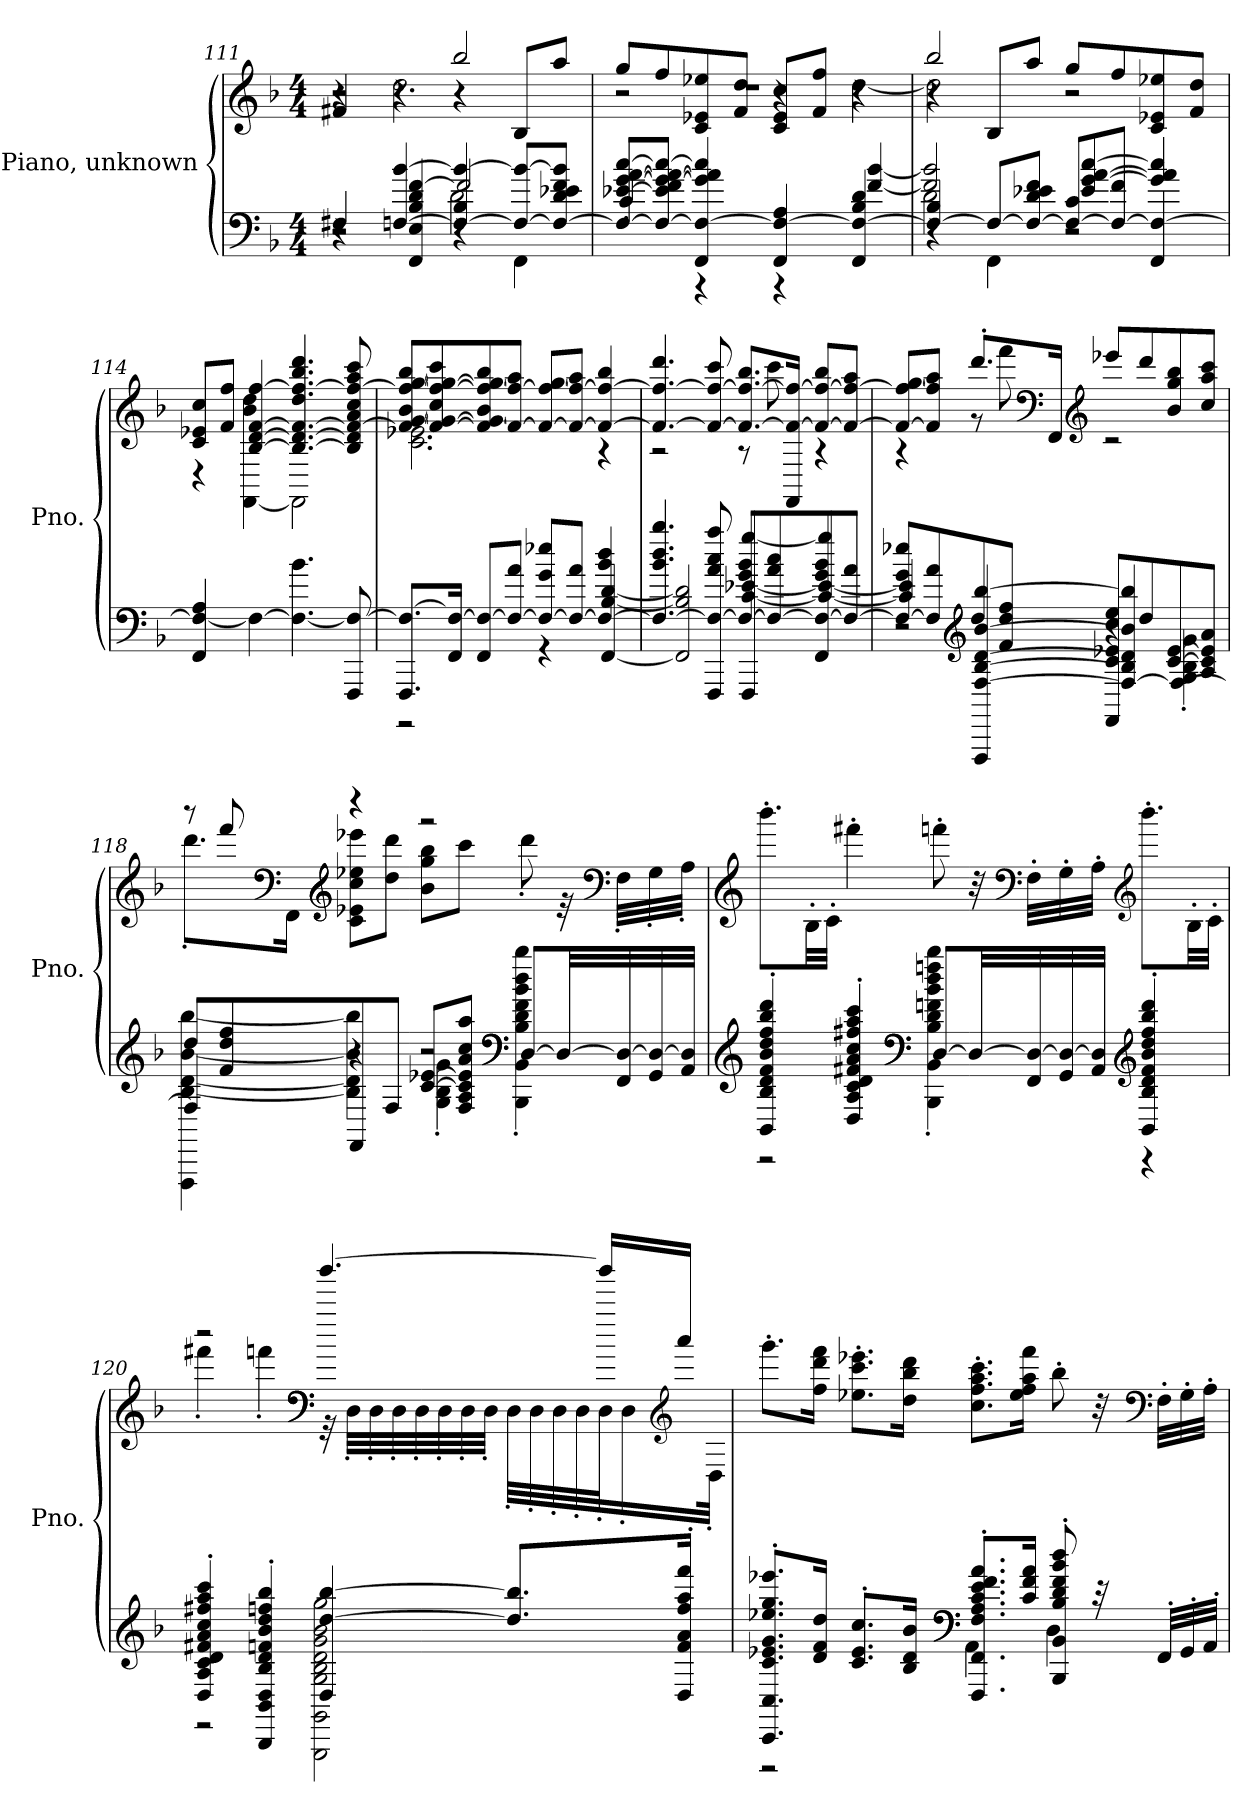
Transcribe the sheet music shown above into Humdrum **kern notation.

**kern	**kern
*part1	*part1
*staff2	*staff1
*I"Piano, unknown	*
*I'Pno.	*
*clefF4	*clefG2
*k[b-]	*k[b-]
*M4/4	*M4/4
=111	=111
*^	*^
*	*^	*	*^
*	*	*^	*	*	*
4F#X/	2r	4r	2r	2r	4r	4f#X/
[4Fn/ [4b-/	.	4FF/ 4E/ 4B-/ 4d/ [4f/	.	.	2.dd\	4r
4F/_ 4B-/ 4b-/_	2d\	2f/]	4r	2bb-/	.	4r
8F/_ 8b-/_L	.	.	4FF\	.	.	8B-/L
8F/_ 8d/ 8e-X/ 8f/ 8b-/]J	.	.	.	.	.	8aa/J
*	*v	*v	*v	*	*	*
!!LO:LB:g=z	!!	!!
=112	=112	=112	=112	=112
8F/_ [8e-X/ [8g/ [8a/ [8cc/L	4c'/	1r	2r	8gg/L
8F/_ 8e-/] 8f/ 8g/_ 8a/_ 8cc/_J	.	.	.	8ff/
4FF/ 4F/_ 4g/] 4a/] 4cc/]	4r	.	.	8c/ 8e-X/ 8ee-X/
.	.	.	.	8f/ 8dd/J
4FF/ 4F/_ 4A/	4r	.	4r	8c/ 8e-/ 8cc/L
.	.	.	.	8f/ 8ff/J
4FF/ 4F/_ 4B-/ 4d/	[4f/ [4b-/	.	[4dd\	4r
=113	=113	=113	=113	=113
*^	*^	*	*	*
4F/_ 4B-/	2d\	2f/] 2b-/]	4r	2bb-/	2dd\]	4r
8F/L_	.	.	4FF\	.	.	8B-/L
8F/_ 8d/ 8e-X/ 8f/J	.	.	.	.	.	8aa/J
8F/_ 8c/L	2r	4e-/ [4g/ [4a/ [4cc/	2r	2r	2r	8gg/L
8F/_ 8f/J	.	.	.	.	.	8ff/
4FF/ 4F/_	.	4g/] 4a/] 4cc/]	.	.	.	8c/ 8e-X/ 8ee-X/
.	.	.	.	.	.	8f/ 8dd/J
*v	*v	*v	*v	*	*	*
*	*	*v	*v
=114	=114	=114
4FF/ 4F/_ 4A/	8c/ 8e-X/ 8cc/L	4r
.	8f/ 8ff/J	.
4F\_	[4B-/ [4d/ [4f/ [4ff/	[4FF\ 4b-\ 4dd\
4.F\_ 4.b-\	4.B-/_ 4.d/_ 4.f/_ 4.dd/ 4.ff/_ 4.bb-/ 4.ddd/	2FF\]
8FFF/ 8F/_	8B-/] 8d/] 8f/_ 8a/ 8cc/ 8ff/_ 8aa/ 8ccc/	.
!!LO:LB:g=z	!!
=115	=115	=115
*^	*	*
8.FFF/ 8.F/_L	2r	8f/_ [8g/ 8b-/ 8ff/_ [8gg/ 8bb-/L	2.c\ 2.e-X\
.	.	8f/_ 8g/_ 8cc/ 8ff/_ 8gg/_ 8ccc/	.
16FF/ 16F/_Jk	.	.	.
8FF/ 8F/_L	.	8f/_ 8g/] 8b-/ 8ff/_ 8gg/] 8bb-/	.
8F/_ 8a/J	.	8f/_ 8ff/_ 8aa/J	.
8F/_ 8g/ 8ee-X/L	4r	8f/_ 8ff/_ 8gg/L	.
8F/_ 8a/J	.	8f/_ 8ff/_ 8aa/J	.
4F/_ 4b-/ 4dd/	[4FF/ [4B-/ [4d/	4f/_ 4ff/_ 4bb-/	4r
=116	=116	=116	=116
4.F/_ 4.b-/ 4.dd/ 4.bb-/	2FF/] 2B-/] 2d/]	4.f/_ 4.ff/_ 4.ddd/	2r
8FFF/ 8F/_ 8a/ 8cc/ 8aa/	.	8f/_ 8ff/_ 8ccc/	.
8F/_ 8g/ 8b-/L	4FFF/ [4c/ [4e-X/ [4gg/	8.f/_ 8.ff/_ 8.bb-/L	8r
8F/_ 8a/ 8cc/	.	.	8ccc\
.	.	16FF/ 16f/_ 16ff/_Jk	.
8FF/ 8F/_ 8g/ 8b-/	4c/_ 4e-/_ 4gg/]	8f/_ 8ff/_ 8bb-/L	4r
8F/_ 8a/J	.	8f/_ 8ff/_ 8aa/J	.
!!LO:LB:g=z	!!
=117	=117	=117	=117
*	*^	*	*
8F/_ 8g/ 8ee-X/L	2r	4c/] 4e-/]	8f/_ 8ff/_ 8gg/L	4r
8F/] 8a/	.	.	8f/] 8ff/] 8aa/J	.
*clefG2	*	*	*	*
8dd/	.	4FFF/ [4F/ [4B-/ [4d/ [4b-/ [4bb-/	8.ddd'/L	8r
8f/ 8dd/ 8ff/J	.	.	.	8fff\
*	*	*	*clefF4	*
.	.	.	16FF/Jk	.
*	*	*	*clefG2	*
8FF/ 8c/ 8e-X/ 8cc/ 8ee-/L	4r	4F/_ 4B-/] 4d/] 4b-/] 4bb-/]	8eee-X/L	2r
8dd/	.	.	8ddd/	.
[8c/ [8e-/	4G\' 4B-\' 4g\'	4F/_	8b-/ 8gg/ 8bb-/	.
8A/ 8c/] 8e-/] 8a/J	.	.	8cc/ 8aa/ 8ccc/J	.
!!LO:PB:g=z	!!
=118	=118	=118	=118	=118
8dd/L	4FFF\ [4B-\ [4d\ [4b-\ [4bb-\	4F/]	8r	8.ddd'\L
8f/ 8dd/ 8ff/	.	.	8fff/	.
*	*	*	*clefF4	*
.	.	.	.	16FF\Jk
*	*	*	*clefG2	*
8FF/	4B-\] 4d\] 4b-\] 4bb-\]	4r	4r	8c\ 8e-X\ 8cc\ 8ee-X\ 8eee-X\L
8F/J	.	.	.	8dd\ 8ddd\J
[8c/ [8e-X/L	4G\' 4B-\' 4g\'	2r	2r	8b-\ 8gg\ 8bb-\L
8F/ 8A/ 8c/] 8e-/] 8a/ 8cc/ 8aa/J	.	.	.	8ccc\J
*clefF4	*	*	*	*
[8D/L	4BBB-\' 4BB-\' 4B-\' 4d\' 4f\' 4b-\' 4dd\' 4bb-\'	.	.	8ddd'\
32D/LL_	.	.	.	32r
*	*	*	*clefF4	*
32FF/ 32D/_	.	.	.	32F'\LLL
32GG/ 32D/_	.	.	.	32G'\
32AA/ 32D/]JJJ	.	.	.	32A'\JJJ
*v	*v	*v	*	*
*	*v	*v
!!LO:LB:g=z
=119	=119
*clefG2	*clefG2
*^	*
4BB-/' 4B-/' 4d/' 4f/' 4b-/' 4dd/' 4ff/' 4bb-/' 4ddd/'	2r	8.bbb-'\L
.	.	32B-'\LL
.	.	32c'\JJJ
4D/' 4A/' 4c/' 4d/' 4f#X/' 4a/' 4cc/' 4ff#X/' 4aa/' 4ccc/'	.	4fff#X'\
*clefF4	*	*
[8D/L	4BBB-\' 4BB-\' 4B-\' 4d\' 4fn\' 4b-\' 4dd\' 4ffn\' 4bb-\'	8fffn'\
32D/LL_	.	32r
*	*	*clefF4
32FF/ 32D/_	.	32F'\LLL
32GG/ 32D/_	.	32G'\
32AA/ 32D/]JJJ	.	32A'\JJJ
*clefG2	*	*clefG2
4BB-/' 4B-/' 4d/' 4f/' 4b-/' 4dd/' 4ff/' 4bb-/' 4ddd/'	4r	8.bbb-'\L
.	.	32B-'\LL
.	.	32c'\JJJ
!!LO:LB:g=z
=120	=120	=120
*	*	*^
4D/' 4A/' 4c/' 4d/' 4f#X/' 4a/' 4cc/' 4ff#X/' 4aa/' 4ccc/'	2r	2r	4fff#X'\
4BBB-/' 4BB-/' 4D/' 4B-/' 4d/' 4fn/' 4b-/' 4dd/' 4ffn/' 4bb-/'	.	.	4fffn'\
*	*	*clefF4	*
4D/ [4dd/ [4bb-/	2GGG\ 2GG\ 2G\ 2B-\ 2d\ 2g\ 2b-\ 2gg\	[4.bbb-/	32r
.	.	.	32D'\LLL
.	.	.	32D'\
.	.	.	32D'\
.	.	.	32D'\
.	.	.	32D'\
.	.	.	32D'\
.	.	.	32D'\JJJ
8.dd/] 8.bb-/]L	.	.	32D'\LLL
.	.	.	32D'\
.	.	.	32D'\
.	.	.	32D'\
.	.	16bbb-/LL]	32D'\J
.	.	.	16D'\
*	*	*clefG2	*
16D/' 16f/' 16a/' 16ff/' 16aa/' 16fff/'Jk	.	16aaa/JJ	.
.	.	.	32D'\JJk
*	*	*v	*v
=121	=121	=121
8.CC/' 8.C/' 8.c/' 8.e-X/' 8.g/' 8.ee-X/' 8.gg/' 8.eee-X/'L	2r	8.ggg'\L
16d/ 16f/ 16dd/Jk	.	16ff\ 16ddd\ 16fff\Jk
8.c/' 8.e-/' 8.cc/'L	.	8.ee-X\' 8.ccc\' 8.eee-X\'L
16B-/ 16d/ 16b-/Jk	.	16dd\ 16bb-\ 16ddd\Jk
*clefF4	*	*
8.FFF/' 8.FF/' 8.F/' 8.A/' 8.c/' 8.e-/' 8.f/' 8.a/'L	4AA\	8.cc\' 8.ff\' 8.aa\' 8.ccc\'L
16c/ 16f/ 16a/Jk	.	16ee-\ 16ff\ 16aa\ 16fff\Jk
8BBB-/' 8BB-/' 8B-/' 8d/' 8f/' 8b-/' 8dd/'	4D\	8bb-'\
32r	.	32r
*	*	*clefF4
32FF'/LLL	.	32F'\LLL
32GG'/	.	32G'\
32AA'/JJJ	.	32A'\JJJ
*v	*v	*
=	=
*-	*-
